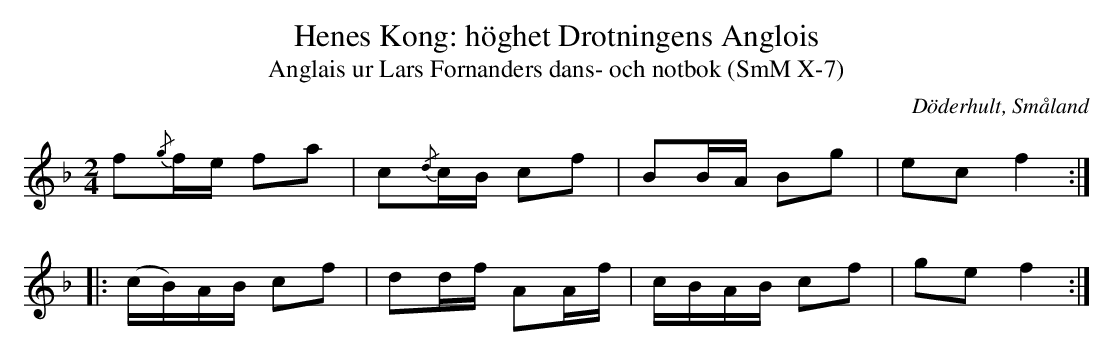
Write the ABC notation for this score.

X:1
T:Henes Kong: höghet Drotningens Anglois
T:Anglais ur Lars Fornanders dans- och notbok (SmM X-7)
O:Döderhult, Småland
M:2/4
L:1/8
K:F
f{/g}f/e/ fa|c{/d}c/B/ cf|BB/A/ Bg|ec f2:|
|:(c/B/)A/B/ cf|dd/f/ AA/f/|c/B/A/B/ cf|ge f2:|
